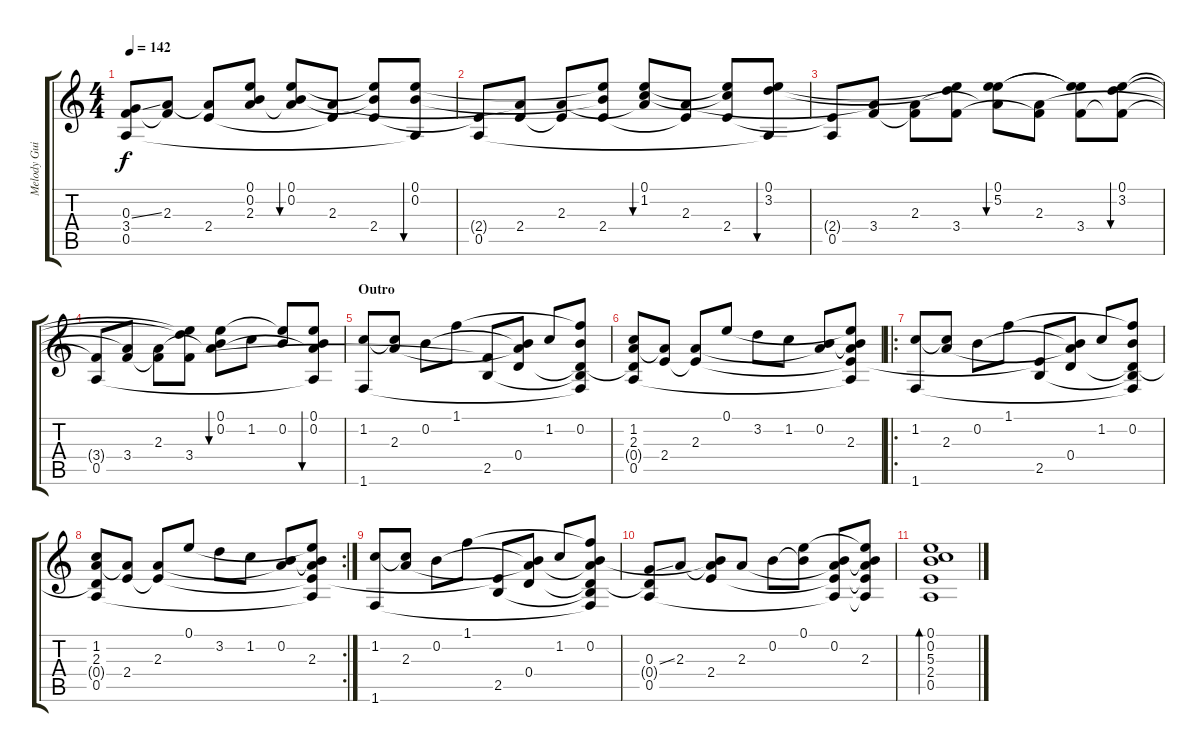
\track ("Melody Guitar" "Melody Gui") {instrument acousticguitarsteel}
\staff {score tabs}
\tuning (E4 B3 G3 D3 A2 E2) {hide}
\ts (4 4)
\tempo 142
\clef g2
\ks c
(0.3{ss} 3.4{t} 0.5).8{dy f} (2.3 3.4{t}).8 (2.3{t} 2.4).8 (0.1{t} 0.2{t} 2.3).8 (0.1 0.2 2.3{t}).8{bu 60} (2.3 2.4{t}).8 (0.1{t} 0.2{t} 2.4).8 (0.1 0.2 0.5{t}).8{bu 60} |
(2.4{t} 0.5).8 (2.3{t} 2.4).8 (2.3 2.4{t}).8 (0.1{t} 0.2{t} 2.4).8 (0.1 1.2 2.3{t}).8{bu 60} (2.3 2.4{t}).8 (0.1{t} 1.2{t} 2.4).8 (0.1 3.2 0.5{t}).8{bu 60} |
(2.4{t} 0.5).8 (2.3{t} 3.4).8 (2.3 3.4{t}).8 (0.1{t} 3.2{t} 3.4).8 (0.1 5.2 2.3{t}).8{bu 60} (2.3 3.4{t}).8 (0.1{t} 5.2{t} 3.4).8 (0.1 3.2 3.4{t}).8{bu 60} |
(3.4{t} 0.5).8 (2.3{t} 3.4).8 (2.3 3.4{t}).8 (0.1{t} 3.2{t} 3.4).8 (0.1 0.2 2.3{t}).8{bu 60} 1.2.8 (0.1{t} 0.2).8 (0.1 0.2 2.3{t} 0.5{t}).8{bu 60} |
\section ("" "Outro")
(1.2 1.6).8 (1.2{t} 2.3).8 0.2.8 1.1.8 (3.4{t} 2.5).8 (0.2{t} 2.3{t} 0.4).8 1.2.8 (1.1{t} 0.2 0.4{t} 2.5{t} 1.6{t}).8 |
(1.2 2.3 0.4{t} 0.5).8 (2.3{t} 2.4).8 (2.3 2.4{t}).8 0.1.8 3.2.8 1.2.8 (0.2 2.3{t}).8 (0.1{t} 0.2{t} 2.3 2.4{t} 0.5{t}).8 |
\ro
(1.2 1.6).8 (1.2{t} 2.3).8 0.2.8 1.1.8 (2.4{t} 2.5).8 (0.2{t} 2.3{t} 0.4).8 1.2.8 (1.1{t} 0.2 0.4{t} 2.5{t} 1.6{t}).8 |
\rc 2
(1.2 2.3 0.4{t} 0.5).8 (2.3{t} 2.4).8 (2.3 2.4{t}).8 0.1.8 3.2.8 1.2.8 (0.2 2.3{t}).8 (0.1{t} 0.2{t} 2.3 2.4{t} 0.5{t}).8 |
(1.2 1.6).8 (1.2{t} 2.3).8 0.2.8 1.1.8 (2.4{t} 2.5).8 (0.2{t} 2.3{t} 0.4).8 1.2.8 (1.1{t} 0.2 2.3{t} 0.4{t} 2.5{t} 1.6{t}).8 |
(0.3{ss} 0.4{t} 0.5).8 2.3.8 (0.2{t} 2.3{t} 2.4).8 2.3.8 0.2.8 (0.1 0.2{t}).8 (0.2 2.3{t} 2.4{t} 0.5{t}).8 (0.1{t} 0.2{t} 2.3 2.4{t} 0.5{t}).8 |
(0.1 0.2 5.3 2.4 0.5).1{bd 480}
